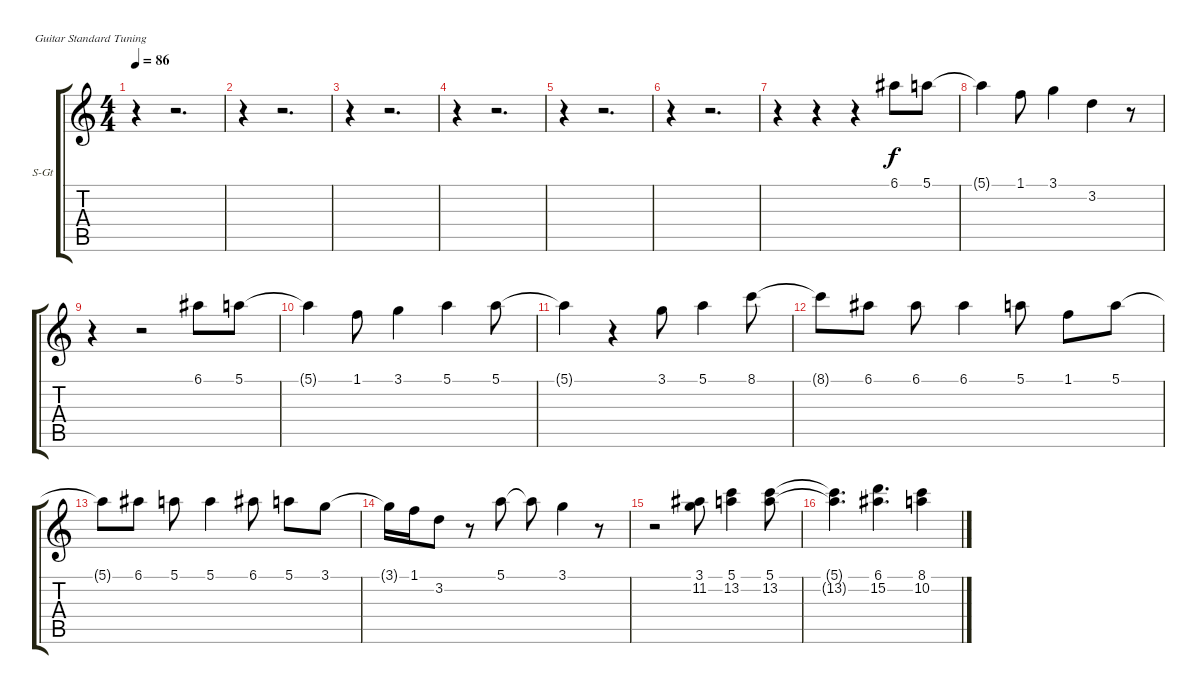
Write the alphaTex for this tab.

\defaultSystemsLayout 4
\bracketExtendMode groupsimilarinstruments
\firstSystemTrackNameOrientation horizontal
\otherSystemsTrackNameOrientation horizontal
\track ("Amy Lee (Vocals)" "S-Gt") {instrument acousticguitarsteel}
\staff {score tabs}
\tuning (E4 B3 G3 D3 A2 E2)
\ts (4 4)
\tempo 86
\clef g2
\scale
0.485477
\ks c
r.4{dy f instrument acousticguitarsteel} r.2{d} |
\scale
0.257261 r.4 r.2{d} |
\scale
0.257261 r.4 r.2{d} |
\scale
0.333333 r.4 r.2{d} |
\scale
0.333333 r.4 r.2{d} |
\scale
0.333333 r.4 r.2{d} |
\scale
0.333333 r.4 r.4 r.4 6.1.8 5.1.8 |
\scale
0.333333 5.1{t}.4 1.1.8 3.1.4 3.2.4 r.8 |
\scale
0.333333 r.4 r.2 6.1.8 5.1.8 |
\scale
0.333333 5.1{t}.4 1.1.8 3.1.4 5.1.4 5.1.8 |
\scale
0.333333 5.1{t}.4 r.4 3.1.8 5.1.4 8.1.8 |
\scale
0.333333 8.1{t}.8 6.1.8 6.1.8 6.1.4 5.1.8 1.1.8 5.1.8 |
\scale
0.333333 5.1{t}.8 6.1.8 5.1.8 5.1.4 6.1.8 5.1.8 3.1.8 |
\scale
0.333333 3.1{t}.16 1.1.16 3.2.8 r.8 5.1.8 5.1{t}.8 3.1.4 r.8 |
\scale
0.333333 r.2 (3.1 11.2).8 (5.1 13.2).4 (5.1 13.2).8 |
\scale
0.333333 (5.1{t} 13.2{t}).4{d} (6.1 15.2).4{d} (8.1 10.2).4
